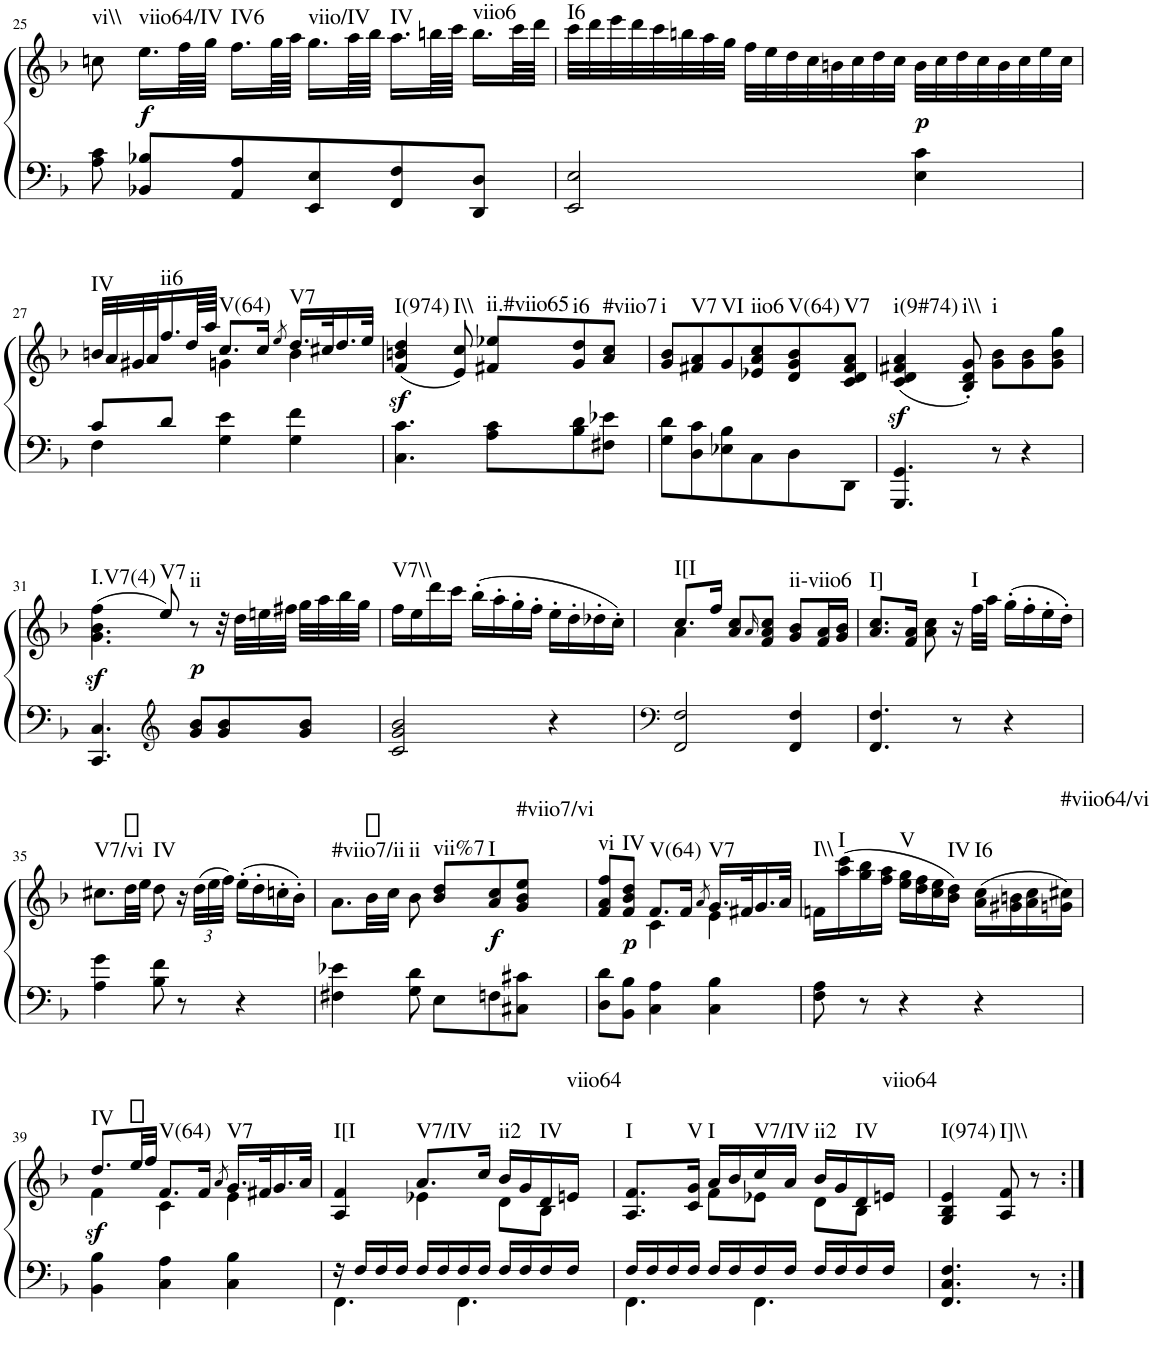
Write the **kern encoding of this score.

**kern	**kern	**dynam	**harte
*part1	*part1	*part1	*part1
*staff2	*staff1	*staff1/2	*
*I"Piano	*	*	*
*I'Pno.	*	*	*
!!LO:PB:g=z
*clefF4	*clefG2	*	*
*k[b-]	*k[b-]	*	*
*F:	*F:	*	*
*M3/4	*M3/4	*	*
=25	=25	=25	=25
!	!	!	!LO:H:kt=vi\\
8A\ 8c\	8ccn\	.	N
!	!	!LO:DY:b	!LO:H:kt=viio64/IV
8BB-X/ 8B-X/L	16.ee\LL	f	N
.	64ff\LL	.	.
.	64gg\JJJJ	.	.
!	!	!	!LO:H:kt=IV6
8AA/ 8A/	16.ff\LL	.	N
.	64gg\LL	.	.
.	64aa\JJJJ	.	.
!	!	!	!LO:H:kt=viio/IV
8EE/ 8E/	16.gg\LL	.	N
.	64aa\LL	.	.
.	64bb-\JJJJ	.	.
!	!	!	!LO:H:kt=IV
8FF/ 8F/	16.aa\LL	.	N
.	64bbn\LL	.	.
.	64ccc\JJJJ	.	.
!	!	!	!LO:H:kt=viio6
8DD/ 8D/J	16.bb\LL	.	N
.	64ccc\LL	.	.
.	64ddd\JJJJ	.	.
=26	=26	=26	=26
!	!	!	!LO:H:kt=I6
2EE/ 2E/	32ccc\LLL	.	N
.	32ddd\	.	.
.	32eee\	.	.
.	32ddd\	.	.
.	32ccc\	.	.
.	32bbn\	.	.
.	32aa\	.	.
.	32gg\JJJ	.	.
.	32ff\LLL	.	.
.	32ee\	.	.
.	32dd\	.	.
.	32cc\	.	.
.	32bn\	.	.
.	32cc\	.	.
.	32dd\	.	.
.	32cc\JJJ	.	.
!	!	!LO:DY:b	!
4E\ 4c\	32b\LLL	p	.
.	32cc\	.	.
.	32dd\	.	.
.	32cc\	.	.
.	32b\	.	.
.	32cc\	.	.
.	32ee\	.	.
.	32cc\JJJ	.	.
!!LO:LB:g=z
=27	=27	=27	=27
*^	*^	*	*
!	!	!	!	!	!LO:H:kt=IV
8c/L	4F\	32bn/LLL	4ryy	.	N
.	.	32a/	.	.	.
.	.	32g#X/	.	.	.
.	.	32a/J	.	.	.
!	!	!	!	!	!LO:H:kt=ii6
8d/J	.	16.ff/	.	.	N
.	.	64dd/LL	.	.	.
.	.	64aa/JJJJ	.	.	.
!	!	!	!	!	!LO:H:kt=V(64)
4G\ 4e\	4ryy	8.cc/L	4gn\	.	N
.	.	16cc/Jk	.	.	.
.	.	8qee/	.	.	.
!	!	!	!	!	!LO:H:kt=V7
4G\ 4f\	4ryy	16.dd/LL	4b\	.	N
.	.	32cc#X/K	.	.	.
.	.	16.dd/	.	.	.
.	.	32ee/JJk	.	.	.
*v	*v	*	*	*	*
*	*v	*v	*	*
=28	=28	=28	=28
!	!	!LO:DY:b	!LO:H:kt=I(974)
4.C\ 4.c\	(4f/ 4bn/ 4dd/	sf	N
!	!	!	!LO:H:kt=I\\
.	8e/ 8cc/)	.	N
!	!	!	!LO:H:kt=ii.#viio65
8A\ 8c\L	8f#X/ 8ee-X/L	.	N
!	!	!	!LO:H:kt=i6
8B-\ 8d\	8g/ 8dd/	.	N
!	!	!	!LO:H:kt=#viio7
8F#X\ 8e-X\J	8a/ 8cc/J	.	N
=29	=29	=29	=29
!	!	!	!LO:H:kt=i
8G\ 8d\L	8g/ 8b-/L	.	N
!	!	!	!LO:H:kt=V7
8D\ 8c\	8f#X/ 8a/	.	N
!	!	!	!LO:H:kt=VI
8E-X\ 8B-\	8g/	.	N
!	!	!	!LO:H:kt=iio6
8C\	8e-X/ 8a/ 8cc/	.	N
!	!	!	!LO:H:kt=V(64)
8D\	8d/ 8g/ 8b-/	.	N
!	!	!	!LO:H:kt=V7
8DD\J	8c/ 8d/ 8f#/ 8a/J	.	N
=30	=30	=30	=30
!	!	!LO:DY:b	!LO:H:kt=i(9#74)
4.GGG/ 4.GG/	(4c/ 4d/ 4f#X/ 4a/	sf	N
!	!	!	!LO:H:kt=i\\
.	8B-/' 8d/' 8g/')	.	N
!	!	!	!LO:H:kt=i
8r	8g\ 8b-\L	.	N
4r	8g\ 8b-\	.	.
.	8g\ 8b-\ 8gg\J	.	.
!!LO:LB:g=z
=31	=31	=31	=31
*	*^	*	*
!	!	!	!LO:DY:b	!LO:H:kt=I.V7(4)
4.CC/ 4.C/	(4ff\	4.g\ 4.b-\	sf	N
*clefG2	*	*	*	*
!	!	!	!	!LO:H:kt=V7
.	8ee/)	.	.	N
!	!	!	!LO:DY:b	!LO:H:kt=ii
8g/ 8b-/L	8r	8ryy	p	N
8g/ 8b-/	32r	4ryy	.	.
.	32dd\LLL	.	.	.
.	32een\	.	.	.
.	32ff#X\JJJ	.	.	.
8g/ 8b-/J	32gg\LLL	.	.	.
.	32aa\	.	.	.
.	32bb-\	.	.	.
.	32gg\JJJ	.	.	.
*	*v	*v	*	*
=32	=32	=32	=32
!	!	!	!LO:H:kt=V7\\
2c/ 2g/ 2b-/	16ff\LL	.	N
.	16ee\	.	.
.	16ddd\	.	.
.	16ccc\JJ	.	.
.	(16bb-'\LL	.	.
.	16aa'\	.	.
.	16gg'\	.	.
.	16ff'\JJ	.	.
4r	16ee'\LL	.	.
.	16dd'\	.	.
.	16dd-X'\	.	.
.	16cc'\JJ)	.	.
=33	=33	=33	=33
*clefF4	*	*	*
*	*^	*	*
!	!	!	!	!LO:H:kt=I[I
2FF/ 2F/	8.cc/L	4a\	.	N
.	16ff/Jk	.	.	.
.	8a/ 8cc/L	4ryy	.	.
.	16qa/	.	.	.
.	8f/ 8a/ 8cc/J	.	.	.
!	!	!	!	!LO:H:kt=ii-viio6
4FF/ 4F/	8g/ 8b-/L	4ryy	.	N
.	16f/ 16a/L	.	.	.
.	16g/ 16b-/JJ	.	.	.
*	*v	*v	*	*
=34	=34	=34	=34
!	!	!	!LO:H:kt=I]
4.FF/ 4.F/	8.a/ 8.cc/L	.	N
.	16f/ 16a/Jk	.	.
.	8a\ 8cc\	.	.
8r	16r	.	.
!	!	!	!LO:H:kt=I
.	32ff\LLL	.	N
.	32aa\JJJ	.	.
4r	(16gg'\LL	.	.
.	16ff'\	.	.
.	16ee'\	.	.
.	16dd'\JJ)	.	.
!!LO:LB:g=z
=35	=35	=35	=35
!	!	!	!LO:H:kt=V7/vi
4A\ 4g\	8.cc#X\L	.	N
.	32dd\LL	.	.
.	32ee\JJJ	.	.
!	!	!	!LO:H:kt=IV
8B-\ 8f\	8dd\	.	N
8r	16r	.	.
*	*Xbrackettup	*	*
.	(48dd\LLL	.	.
.	48ee\	.	.
.	48ff\JJJ)	.	.
4r	(16ee'\LL	.	.
.	16dd'\	.	.
.	16ccn'\	.	.
.	16b-'\JJ)	.	.
=36	=36	=36	=36
!	!	!	!LO:H:kt=#viio7/ii
4F#X\ 4e-X\	8.a\L	.	N
.	32b-\LL	.	.
.	32cc\JJJ	.	.
!	!	!	!LO:H:kt=ii
8G\ 8d\	8b-\	.	N
!	!	!	!LO:H:kt=vii%7
8E\L	8b-/ 8dd/L	.	N
!	!	!LO:DY:b	!LO:H:kt=I
8Fn\	8a/ 8cc/	f	N
!	!	!	!LO:H:kt=#viio7/vi
8C#X\ 8c#X\J	8g/ 8b-/ 8ee/J	.	N
=37	=37	=37	=37
*	*^	*	*
!	!	!	!	!LO:H:kt=vi
8D\ 8d\L	8f/ 8a/ 8ff/L	4ryy	.	N
!	!	!	!LO:DY:b	!LO:H:kt=IV
8BB-\ 8B-\J	8f/ 8b-/ 8dd/J	.	p	N
!	!	!	!	!LO:H:kt=V(64)
4C\ 4A\	8.f/L	4c\	.	N
.	16f/Jk	.	.	.
.	8qa/	.	.	.
!	!	!	!	!LO:H:kt=V7
4C\ 4B-\	16.g/LL	4e\	.	N
.	32f#X/K	.	.	.
.	16.g/	.	.	.
.	32a/JJk	.	.	.
*	*v	*v	*	*
=38	=38	=38	=38
!	!	!	!LO:H:kt=I\\
8F\ 8A\	16fn\LL	.	N
!	!	!	!LO:H:kt=I
.	(16aa\ 16ccc\	.	N
8r	16gg\ 16bb-\	.	.
.	16ff\ 16aa\JJ	.	.
!	!	!	!LO:H:kt=V
4r	16ee\ 16gg\LL	.	N
.	16dd\ 16ff\	.	.
.	16cc\ 16ee\	.	.
!	!	!	!LO:H:kt=IV
.	16b-\ 16dd\JJ)	.	N
!	!	!	!LO:H:kt=I6
4r	(16a\ 16cc\LL	.	N
.	16g#X\ 16bn\	.	.
.	16a\ 16cc\	.	.
!	!	!	!LO:H:kt=#viio64/vi
.	16gn\ 16cc#X\JJ)	.	N
!!LO:LB:g=z
=39	=39	=39	=39
*	*^	*	*
!	!	!	!LO:DY:b	!LO:H:kt=IV
4BB-\ 4B-\	8.dd/L	4f\	sf	N
.	32ee/LL	.	.	.
.	32ff/JJJ	.	.	.
!	!	!	!	!LO:H:kt=V(64)
4C\ 4A\	8.f/L	4c\	.	N
.	16f/Jk	.	.	.
.	8qa/	.	.	.
!	!	!	!	!LO:H:kt=V7
4C\ 4B-\	16.g/LL	4e\	.	N
.	32f#X/K	.	.	.
.	16.g/	.	.	.
.	32a/JJk	.	.	.
=40	=40	=40	=40	=40
*^	*	*	*	*
!	!	!	!	!	!LO:H:kt=I[I
16r	4.FF\	4A/ 4f/	4ryy	.	N
16F/LL	.	.	.	.	.
16F/	.	.	.	.	.
16F/JJ	.	.	.	.	.
!	!	!	!	!	!LO:H:kt=V7/IV
16F/LL	.	8.a/L	4e-X\	.	N
16F/	.	.	.	.	.
16F/	4.FF\	.	.	.	.
16F/JJ	.	16cc/Jk	.	.	.
!	!	!	!	!	!LO:H:kt=ii2
16F/LL	.	16b-/LL	8d\L	.	N
16F/	.	16g/	.	.	.
!	!	!	!	!	!LO:H:kt=IV
16F/	.	16d/	8B-\J	.	N
!	!	!	!	!	!LO:H:kt=viio64
16F/JJ	.	16en/JJ	.	.	N
=41	=41	=41	=41	=41	=41
!	!	!	!	!	!LO:H:kt=I
16F/LL	4.FF\	8.A/ 8.f/L	4ryy	.	N
16F/	.	.	.	.	.
16F/	.	.	.	.	.
!	!	!	!	!	!LO:H:kt=V
16F/JJ	.	16c/ 16g/Jk	.	.	N
!	!	!	!	!	!LO:H:kt=I
16F/LL	.	16a/LL	8f\L	.	N
16F/	.	16b-/	.	.	.
!	!	!	!	!	!LO:H:kt=V7/IV
16F/	4.FF\	16cc/	8e-X\J	.	N
16F/JJ	.	16a/JJ	.	.	.
!	!	!	!	!	!LO:H:kt=ii2
16F/LL	.	16b-/LL	8d\L	.	N
16F/	.	16g/	.	.	.
!	!	!	!	!	!LO:H:kt=IV
16F/	.	16d/	8B-\J	.	N
!	!	!	!	!	!LO:H:kt=viio64
16F/JJ	.	16en/JJ	.	.	N
*v	*v	*	*	*	*
*	*v	*v	*	*
=42	=42	=42	=42
!	!	!	!LO:H:kt=I(974)
4.FF/ 4.C/ 4.F/	4G/ 4B-/ 4e/	.	N
!	!	!	!LO:H:kt=I]\\
.	8A/ 8f/	.	N
8r	8r	.	.
=:|!	=:|!	=:|!	=:|!
*-	*-	*-	*-
